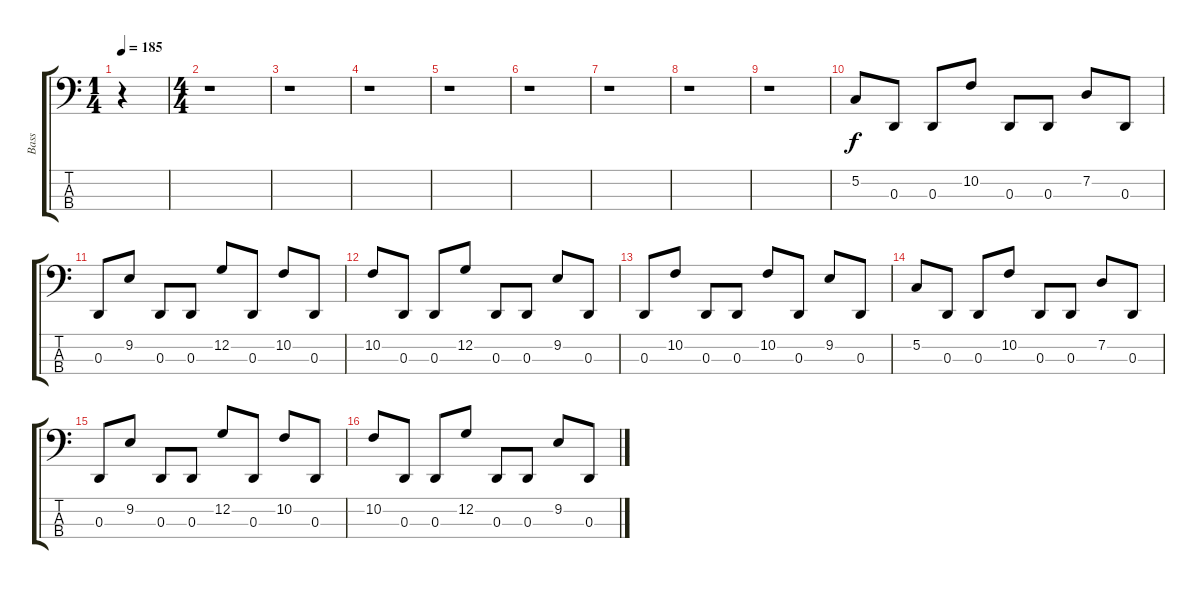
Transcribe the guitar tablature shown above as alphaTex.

\track ("Bass" "Bass") {instrument electricbasspick}
\staff {score tabs}
\tuning (C2 G1 D1 A0) {hide}
\ts (1 4)
\tempo 185
\clef f4
\ks c
r.4{dy f instrument electricbasspick} |
\ts (4 4)
r.1 |
r.1 |
r.1 |
r.1 |
r.1 |
r.1 |
r.1 |
r.1 |
5.2.8 0.3.8 0.3.8 10.2.8 0.3.8 0.3.8 7.2.8 0.3.8 |
0.3.8 9.2.8 0.3.8 0.3.8 12.2.8 0.3.8 10.2.8 0.3.8 |
10.2.8 0.3.8 0.3.8 12.2.8 0.3.8 0.3.8 9.2.8 0.3.8 |
0.3.8 10.2.8 0.3.8 0.3.8 10.2.8 0.3.8 9.2.8 0.3.8 |
5.2.8 0.3.8 0.3.8 10.2.8 0.3.8 0.3.8 7.2.8 0.3.8 |
0.3.8 9.2.8 0.3.8 0.3.8 12.2.8 0.3.8 10.2.8 0.3.8 |
10.2.8 0.3.8 0.3.8 12.2.8 0.3.8 0.3.8 9.2.8 0.3.8
